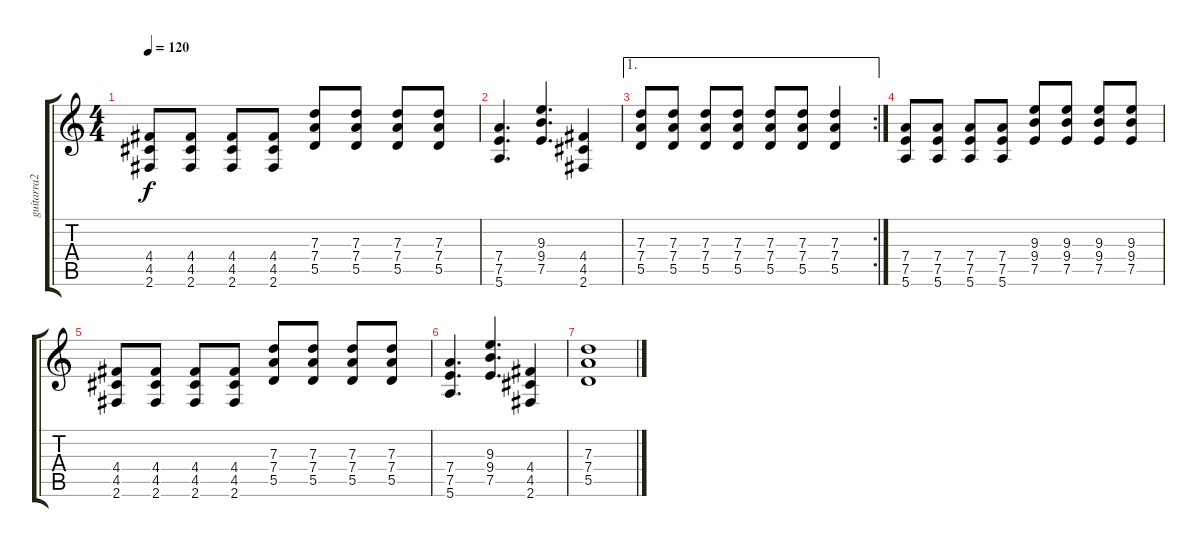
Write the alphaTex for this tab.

\track ("guitarra2" "guitarra2") {instrument overdrivenguitar}
\staff {score tabs}
\tuning (E4 B3 G3 D3 A2 E2) {hide}
\ts (4 4)
\tempo 120
\clef g2
\ks c
(4.4 4.5 2.6).8{dy f} (4.4 4.5 2.6).8 (4.4 4.5 2.6).8 (4.4 4.5 2.6).8 (7.3 7.4 5.5).8 (7.3 7.4 5.5).8 (7.3 7.4 5.5).8 (7.3 7.4 5.5).8 |
(7.4 7.5 5.6).4{d} (9.3 9.4 7.5).4{d} (4.4 4.5 2.6).4 |
\ae 1
\rc 2
(7.3 7.4 5.5).8 (7.3 7.4 5.5).8 (7.3 7.4 5.5).8 (7.3 7.4 5.5).8 (7.3 7.4 5.5).8 (7.3 7.4 5.5).8 (7.3 7.4 5.5).4 |
(7.4 7.5 5.6).8 (7.4 7.5 5.6).8 (7.4 7.5 5.6).8 (7.4 7.5 5.6).8 (9.3 9.4 7.5).8 (9.3 9.4 7.5).8 (9.3 9.4 7.5).8 (9.3 9.4 7.5).8 |
(4.4 4.5 2.6).8 (4.4 4.5 2.6).8 (4.4 4.5 2.6).8 (4.4 4.5 2.6).8 (7.3 7.4 5.5).8 (7.3 7.4 5.5).8 (7.3 7.4 5.5).8 (7.3 7.4 5.5).8 |
(7.4 7.5 5.6).4{d} (9.3 9.4 7.5).4{d} (4.4 4.5 2.6).4 |
(7.3 7.4 5.5).1
